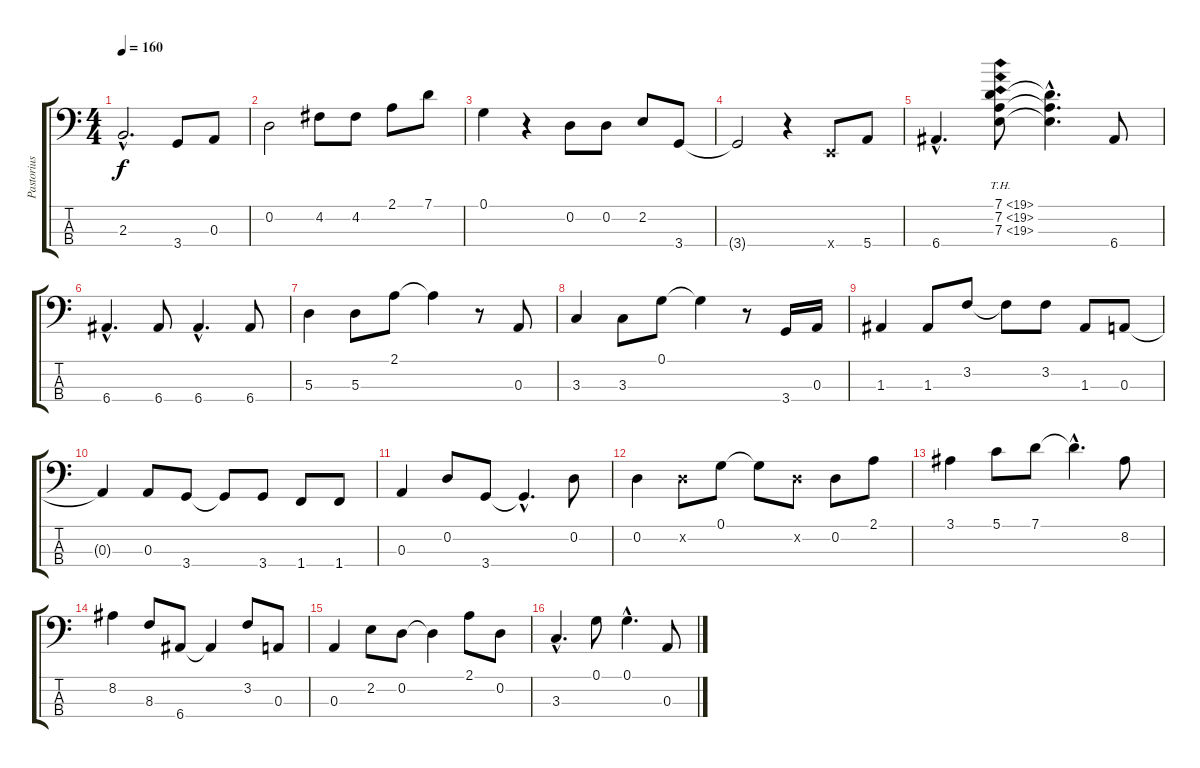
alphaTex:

\track ("Pastorius" "Pastorius") {instrument fretlessbass}
\staff {score tabs}
\tuning (G2 D2 A1 E1) {hide}
\ts (4 4)
\tempo 160
\clef f4
\ks c
2.3{hac}.2{d dy f} 3.4.8 0.3.8 |
0.2.2 4.2.8 4.2.8 2.1.8 7.1.8 |
0.1.4 r.4 0.2.8 0.2.8 2.2.8 3.4.8 |
3.4{t}.2 r.4 0.4{x}.8 5.4.8 |
6.4{hac}.4{d} (7.1{th 12} 7.2{th 12} 7.3{th 12}).8 (7.1{hac t} 7.2{hac t} 7.3{hac t}).4{d} 6.4.8 |
6.4{hac}.4{d} 6.4.8 6.4{hac}.4{d} 6.4.8 |
5.3.4 5.3.8 2.1.8 2.1{t}.4 r.8 0.3.8 |
3.3.4 3.3.8 0.1.8 0.1{t}.4 r.8 3.4.16 0.3.16 |
1.3.4 1.3.8 3.2.8 3.2{t}.8 3.2.8 1.3.8 0.3.8 |
0.3{t}.4 0.3.8 3.4.8 3.4{t}.8 3.4.8 1.4.8 1.4.8 |
0.3.4 0.2.8 3.4.8 3.4{hac t}.4{d} 0.2.8 |
0.2.4 0.2{x}.8 0.1.8 0.1{t}.8 0.2{x}.8 0.2.8 2.1.8 |
3.1.4 5.1.8 7.1.8 7.1{hac t}.4{d} 8.2.8 |
8.2.4 8.3.8 6.4.8 6.4{t}.4 3.2.8 0.3.8 |
0.3.4 2.2.8 0.2.8 0.2{t}.4 2.1.8 0.2.8 |
3.3{hac}.4{d} 0.1.8 0.1{hac}.4{d} 0.3.8
